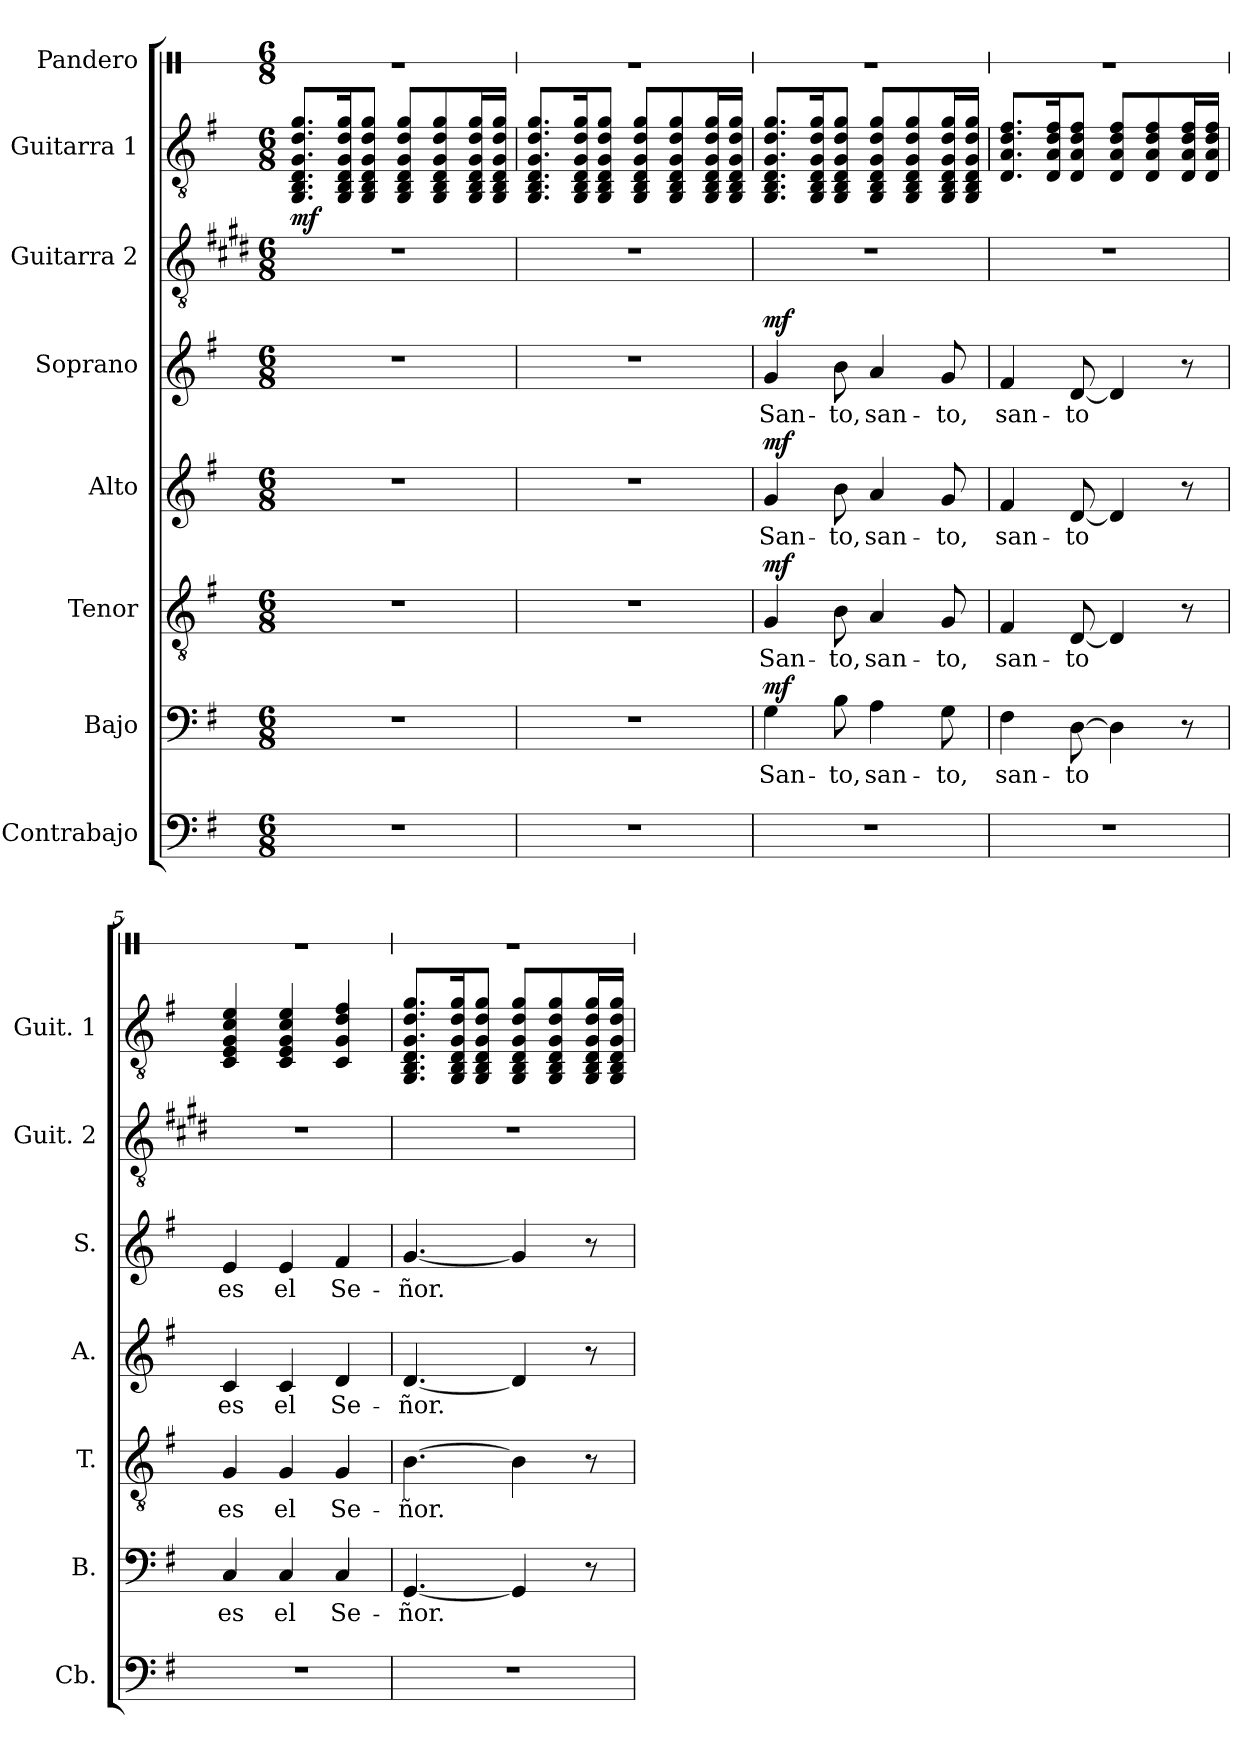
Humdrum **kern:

**kern	**kern	**text	**dynam	**kern	**text	**dynam	**kern	**text	**dynam	**kern	**text	**dynam	**kern	**kern	**dynam	**kern
*part8	*part7	*part7	*part7	*part6	*part6	*part6	*part5	*part5	*part5	*part4	*part4	*part4	*part3	*part2	*part2	*part1
*staff8	*staff7	*staff7	*staff7	*staff6	*staff6	*staff6	*staff5	*staff5	*staff5	*staff4	*staff4	*staff4	*staff3	*staff2	*staff2	*staff1
*I"Contrabajo	*I"Bajo	*	*	*I"Tenor	*	*	*I"Alto	*	*	*I"Soprano	*	*	*I"Guitarra 2	*I"Guitarra 1	*	*I"Pandero
*I'Cb.	*I'B.	*	*	*I'T.	*	*	*I'A.	*	*	*I'S.	*	*	*I'Guit. 2	*I'Guit. 1	*	*
*	*	*	*	*	*	*	*	*	*	*	*	*	*	*	*	*stria1
*clefF4	*clefF4	*	*	*clefGv2	*	*	*clefG2	*	*	*clefG2	*	*	*clefGv2	*clefGv2	*	*clefX
*ITrd7c12	*	*	*	*	*	*	*	*	*	*	*	*	*	*	*	*
*k[f#]	*k[f#]	*	*	*k[f#]	*	*	*k[f#]	*	*	*k[f#]	*	*	*k[f#c#g#d#]	*k[f#]	*	*k[]
*M6/8	*M6/8	*	*	*M6/8	*	*	*M6/8	*	*	*M6/8	*	*	*M6/8	*M6/8	*	*M6/8
*MM110	*MM110	*	*	*MM110	*	*	*MM110	*	*	*MM110	*	*	*MM110	*MM110	*	*MM110
=1	=1	=1	=1	=1	=1	=1	=1	=1	=1	=1	=1	=1	=1	=1	=1	=1
!	!	!	!	!	!	!	!	!	!	!	!	!	!	!	!LO:DY:b	!
2.r	2.r	.	.	2.r	.	.	2.r	.	.	2.r	.	.	2.r	8.GG/ 8.BB/ 8.D/ 8.G/ 8.d/ 8.g/L	mf	2.r
.	.	.	.	.	.	.	.	.	.	.	.	.	.	16GG/ 16BB/ 16D/ 16G/ 16d/ 16g/K	.	.
.	.	.	.	.	.	.	.	.	.	.	.	.	.	8GG/ 8BB/ 8D/ 8G/ 8d/ 8g/J	.	.
.	.	.	.	.	.	.	.	.	.	.	.	.	.	8GG/ 8BB/ 8D/ 8G/ 8d/ 8g/L	.	.
.	.	.	.	.	.	.	.	.	.	.	.	.	.	8GG/ 8BB/ 8D/ 8G/ 8d/ 8g/	.	.
.	.	.	.	.	.	.	.	.	.	.	.	.	.	16GG/ 16BB/ 16D/ 16G/ 16d/ 16g/L	.	.
.	.	.	.	.	.	.	.	.	.	.	.	.	.	16GG/ 16BB/ 16D/ 16G/ 16d/ 16g/JJ	.	.
=2	=2	=2	=2	=2	=2	=2	=2	=2	=2	=2	=2	=2	=2	=2	=2	=2
2.r	2.r	.	.	2.r	.	.	2.r	.	.	2.r	.	.	2.r	8.GG/ 8.BB/ 8.D/ 8.G/ 8.d/ 8.g/L	.	2.r
.	.	.	.	.	.	.	.	.	.	.	.	.	.	16GG/ 16BB/ 16D/ 16G/ 16d/ 16g/K	.	.
.	.	.	.	.	.	.	.	.	.	.	.	.	.	8GG/ 8BB/ 8D/ 8G/ 8d/ 8g/J	.	.
.	.	.	.	.	.	.	.	.	.	.	.	.	.	8GG/ 8BB/ 8D/ 8G/ 8d/ 8g/L	.	.
.	.	.	.	.	.	.	.	.	.	.	.	.	.	8GG/ 8BB/ 8D/ 8G/ 8d/ 8g/	.	.
.	.	.	.	.	.	.	.	.	.	.	.	.	.	16GG/ 16BB/ 16D/ 16G/ 16d/ 16g/L	.	.
.	.	.	.	.	.	.	.	.	.	.	.	.	.	16GG/ 16BB/ 16D/ 16G/ 16d/ 16g/JJ	.	.
=3	=3	=3	=3	=3	=3	=3	=3	=3	=3	=3	=3	=3	=3	=3	=3	=3
!	!	!	!LO:DY:a	!	!	!LO:DY:a	!	!	!LO:DY:a	!	!	!LO:DY:a	!	!	!	!
2.r	4G\	San-	mf	4G/	San-	mf	4g/	San-	mf	4g/	San-	mf	2.r	8.GG/ 8.BB/ 8.D/ 8.G/ 8.d/ 8.g/L	.	2.r
.	.	.	.	.	.	.	.	.	.	.	.	.	.	16GG/ 16BB/ 16D/ 16G/ 16d/ 16g/K	.	.
.	8B\	-to,	.	8B\	-to,	.	8b\	-to,	.	8b\	-to,	.	.	8GG/ 8BB/ 8D/ 8G/ 8d/ 8g/J	.	.
.	4A\	san-	.	4A/	san-	.	4a/	san-	.	4a/	san-	.	.	8GG/ 8BB/ 8D/ 8G/ 8d/ 8g/L	.	.
.	.	.	.	.	.	.	.	.	.	.	.	.	.	8GG/ 8BB/ 8D/ 8G/ 8d/ 8g/	.	.
.	8G\	-to,	.	8G/	-to,	.	8g/	-to,	.	8g/	-to,	.	.	16GG/ 16BB/ 16D/ 16G/ 16d/ 16g/L	.	.
.	.	.	.	.	.	.	.	.	.	.	.	.	.	16GG/ 16BB/ 16D/ 16G/ 16d/ 16g/JJ	.	.
=4	=4	=4	=4	=4	=4	=4	=4	=4	=4	=4	=4	=4	=4	=4	=4	=4
2.r	4F#\	san-	.	4F#/	san-	.	4f#/	san-	.	4f#/	san-	.	2.r	8.D/ 8.A/ 8.d/ 8.f#/L	.	2.r
.	.	.	.	.	.	.	.	.	.	.	.	.	.	16D/ 16A/ 16d/ 16f#/K	.	.
.	[8D\	-to	.	[8D/	-to	.	[8d/	-to	.	[8d/	-to	.	.	8D/ 8A/ 8d/ 8f#/J	.	.
.	4D\]	.	.	4D/]	.	.	4d/]	.	.	4d/]	.	.	.	8D/ 8A/ 8d/ 8f#/L	.	.
.	.	.	.	.	.	.	.	.	.	.	.	.	.	8D/ 8A/ 8d/ 8f#/	.	.
.	8r	.	.	8r	.	.	8r	.	.	8r	.	.	.	16D/ 16A/ 16d/ 16f#/L	.	.
.	.	.	.	.	.	.	.	.	.	.	.	.	.	16D/ 16A/ 16d/ 16f#/JJ	.	.
=5	=5	=5	=5	=5	=5	=5	=5	=5	=5	=5	=5	=5	=5	=5	=5	=5
2.r	4C/	es	.	4G/	es	.	4c/	es	.	4e/	es	.	2.r	4C/ 4E/ 4G/ 4c/ 4e/	.	2.r
.	4C/	el	.	4G/	el	.	4c/	el	.	4e/	el	.	.	4C/ 4E/ 4G/ 4c/ 4e/	.	.
.	4C/	Se-	.	4G/	Se-	.	4d/	Se-	.	4f#/	Se-	.	.	4C/ 4G/ 4d/ 4f#/	.	.
=6	=6	=6	=6	=6	=6	=6	=6	=6	=6	=6	=6	=6	=6	=6	=6	=6
2.r	[4.GG/	-ñor.	.	[4.B\	-ñor.	.	[4.d/	-ñor.	.	[4.g/	-ñor.	.	2.r	8.GG/ 8.BB/ 8.D/ 8.G/ 8.d/ 8.g/L	.	2.r
.	.	.	.	.	.	.	.	.	.	.	.	.	.	16GG/ 16BB/ 16D/ 16G/ 16d/ 16g/K	.	.
.	.	.	.	.	.	.	.	.	.	.	.	.	.	8GG/ 8BB/ 8D/ 8G/ 8d/ 8g/J	.	.
.	4GG/]	.	.	4B\]	.	.	4d/]	.	.	4g/]	.	.	.	8GG/ 8BB/ 8D/ 8G/ 8d/ 8g/L	.	.
.	.	.	.	.	.	.	.	.	.	.	.	.	.	8GG/ 8BB/ 8D/ 8G/ 8d/ 8g/	.	.
.	8r	.	.	8r	.	.	8r	.	.	8r	.	.	.	16GG/ 16BB/ 16D/ 16G/ 16d/ 16g/L	.	.
.	.	.	.	.	.	.	.	.	.	.	.	.	.	16GG/ 16BB/ 16D/ 16G/ 16d/ 16g/JJ	.	.
=	=	=	=	=	=	=	=	=	=	=	=	=	=	=	=	=
*-	*-	*-	*-	*-	*-	*-	*-	*-	*-	*-	*-	*-	*-	*-	*-	*-
